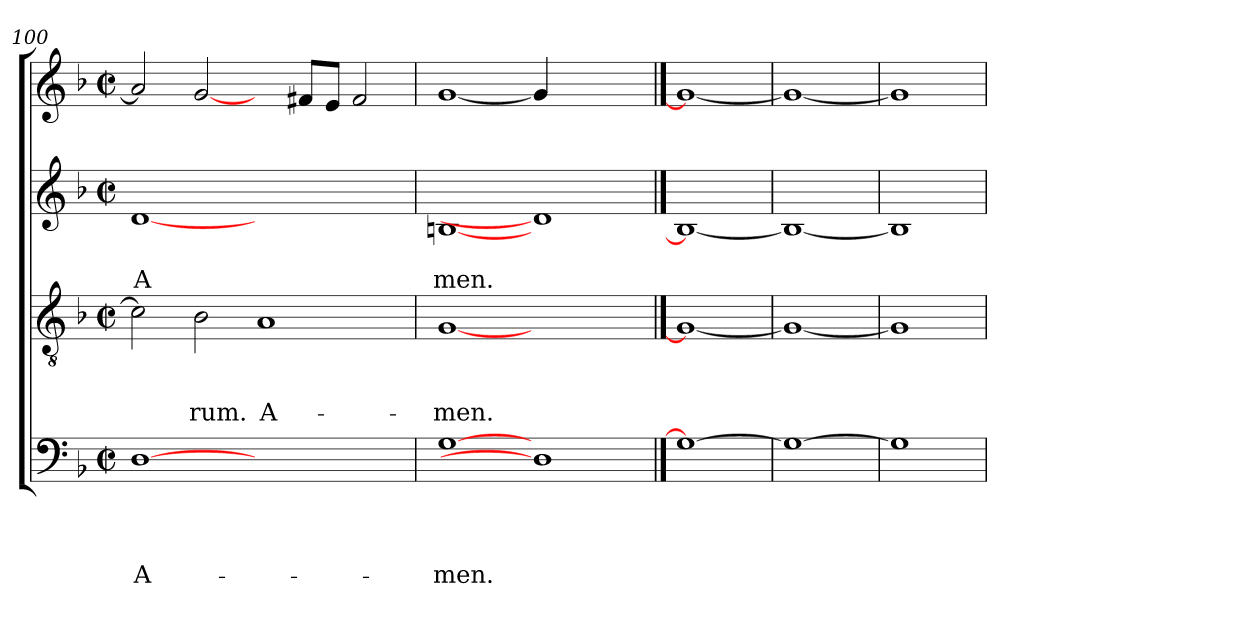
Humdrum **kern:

**kern	**text	**text	**text	**text	**kern	**text	**text	**text	**kern	**text	**text	**kern	**text
*part4	*part4	*part4	*part4	*part4	*part3	*part3	*part3	*part3	*part2	*part2	*part2	*part1	*part1
*staff4	*staff4	*staff4	*staff4	*staff4	*staff3	*staff3	*staff3	*staff3	*staff2	*staff2	*staff2	*staff1	*staff1
*clefF4	*	*	*	*	*clefGv2	*	*	*	*clefG2	*	*	*clefG2	*
*k[b-]	*	*	*	*	*k[b-]	*	*	*	*k[b-]	*	*	*k[b-]	*
*F:	*	*	*	*	*F:	*	*	*	*F:	*	*	*F:	*
*M2/2	*	*	*	*	*M2/2	*	*	*	*M2/2	*	*	*M2/2	*
*met(c|)	*	*	*	*	*met(c|)	*	*	*	*met(c|)	*	*	*met(c|)	*
=100	=100	=100	=100	=100	=100	=100	=100	=100	=100	=100	=100	=100	=100
!	!	!	!	!LO:LY:b:rj	!	!	!	!	!	!	!LO:LY:b:rj	!	!
[1D	.	.	.	A-	2c\]	.	.	.	[1d	.	A	2a/]	.
!	!	!	!	!	!	!	!	!LO:LY:b	!	!	!	!	!
.	.	.	.	.	2B-\	.	.	-rum.	.	.	.	[2g/	.
!	!	!	!	!	!	!	!	!LO:LY:b	!	!	!	!	!
1ryy	.	.	.	.	1A	.	.	A-	1ryy	.	.	4ryy	.
.	.	.	.	.	.	.	.	.	.	.	.	8f#/L	.
.	.	.	.	.	.	.	.	.	.	.	.	8e/J	.
.	.	.	.	.	.	.	.	.	.	.	.	2f#/	.
=101	=101	=101	=101	=101	=101	=101	=101	=101	=101	=101	=101	=101	=101
!	!	!	!	!LO:LY:b	!	!	!	!LO:LY:b	!	!	!LO:LY:b	!	!
[1G	.	.	.	-men.	[1G	.	.	-men.	[1Bn	.	men.	[1g	.
1D]	.	.	.	.	1ryy	.	.	.	1d]	.	.	4g/]	.
.	.	.	.	.	.	.	.	.	.	.	.	2.ryy	.
==102	==102	==102	==102	==102	==102	==102	==102	==102	==102	==102	==102	==102	==102
1G_	.	.	.	.	1G_	.	.	.	1B_	.	.	1g_	.
=103	=103	=103	=103	=103	=103	=103	=103	=103	=103	=103	=103	=103	=103
1G_	.	.	.	.	1G_	.	.	.	1B_	.	.	1g_	.
=104	=104	=104	=104	=104	=104	=104	=104	=104	=104	=104	=104	=104	=104
1G]	.	.	.	.	1G]	.	.	.	1B]	.	.	1g]	.
=	=	=	=	=	=	=	=	=	=	=	=	=	=
*-	*-	*-	*-	*-	*-	*-	*-	*-	*-	*-	*-	*-	*-
